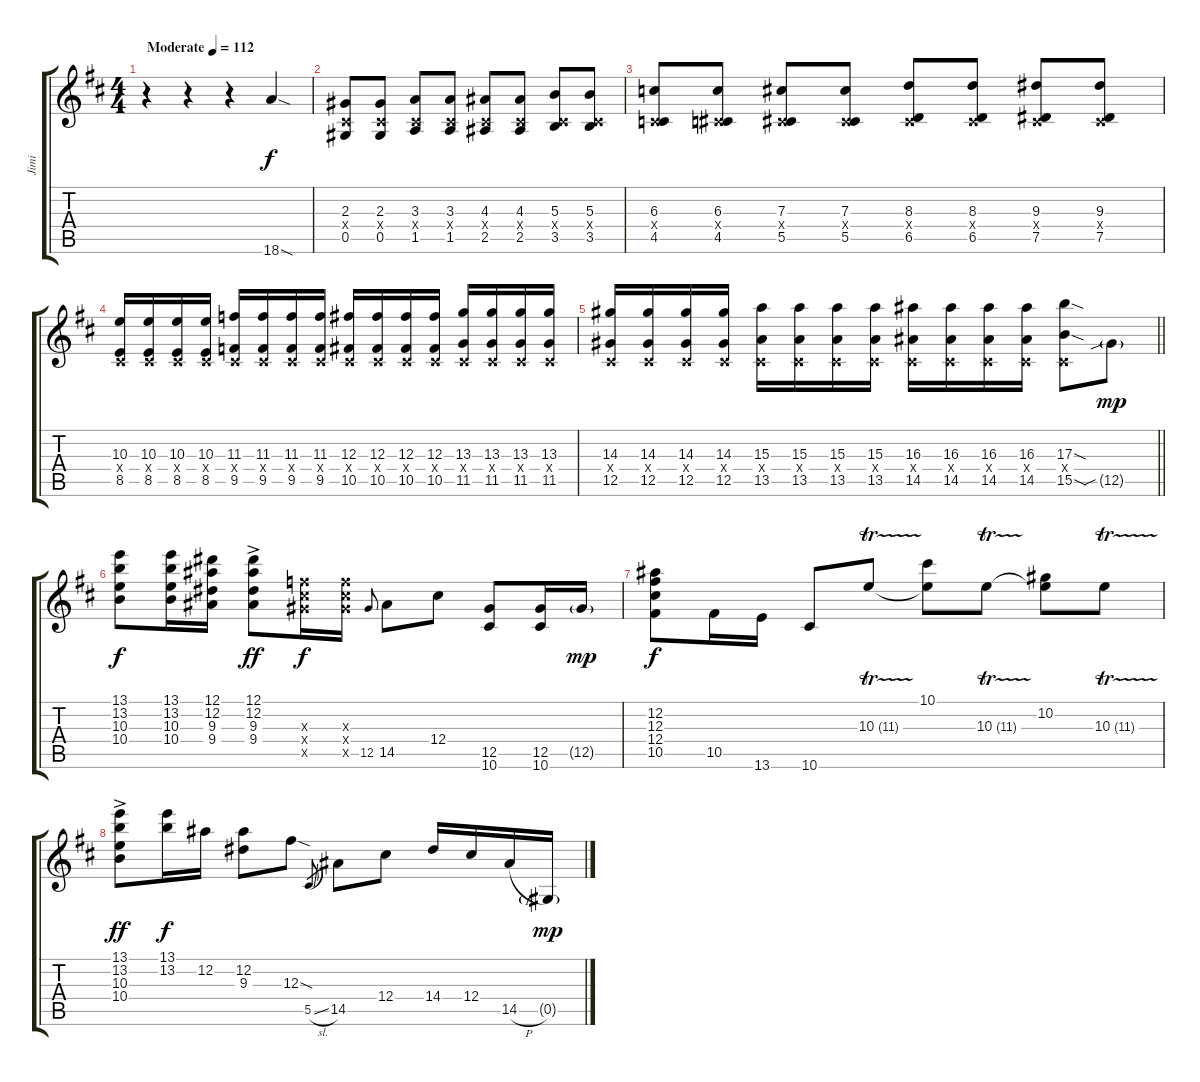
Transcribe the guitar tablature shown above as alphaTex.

\track ("Jimi" "Jimi") {instrument distortionguitar}
\staff {score tabs}
\tuning (Eb4 Bb3 Gb3 Db3 Ab2 Eb2) {hide}
\ts (4 4)
\tempo (112 "Moderate")
\clef g2
\ks d
r.4{dy f instrument distortionguitar} r.4 r.4 18.6{sod}.4 |
(2.3 0.4{x} 0.5).8 (2.3 0.4{x} 0.5).8 (3.3 0.4{x} 1.5).8 (3.3 0.4{x} 1.5).8 (4.3 0.4{x} 2.5).8 (4.3 0.4{x} 2.5).8 (5.3 0.4{x} 3.5).8 (5.3 0.4{x} 3.5).8 |
(6.3 0.4{x} 4.5).8 (6.3 0.4{x} 4.5).8 (7.3 0.4{x} 5.5).8 (7.3 0.4{x} 5.5).8 (8.3 0.4{x} 6.5).8 (8.3 0.4{x} 6.5).8 (9.3 0.4{x} 7.5).8 (9.3 0.4{x} 7.5).8 |
(10.3 0.4{x} 8.5).16 (10.3 0.4{x} 8.5).16 (10.3 0.4{x} 8.5).16 (10.3 0.4{x} 8.5).16 (11.3 0.4{x} 9.5).16 (11.3 0.4{x} 9.5).16 (11.3 0.4{x} 9.5).16 (11.3 0.4{x} 9.5).16 (12.3 0.4{x} 10.5).16 (12.3 0.4{x} 10.5).16 (12.3 0.4{x} 10.5).16 (12.3 0.4{x} 10.5).16 (13.3 0.4{x} 11.5).16 (13.3 0.4{x} 11.5).16 (13.3 0.4{x} 11.5).16 (13.3 0.4{x} 11.5).16 |
\barLineRight lightlight
(14.3 0.4{x} 12.5).16 (14.3 0.4{x} 12.5).16 (14.3 0.4{x} 12.5).16 (14.3 0.4{x} 12.5).16 (15.3 0.4{x} 13.5).16 (15.3 0.4{x} 13.5).16 (15.3 0.4{x} 13.5).16 (15.3 0.4{x} 13.5).16 (16.3 0.4{x} 14.5).16 (16.3 0.4{x} 14.5).16 (16.3 0.4{x} 14.5).16 (16.3 0.4{x} 14.5).16 (17.3{sod} 0.4{x} 15.5{sod}).8 12.5{sib g}.8{dy mp} |
(13.1 13.2 10.3 10.4).8{dy f} (13.1 13.2 10.3 10.4).16 (12.1 12.2 9.3 9.4).16 (12.1{ac} 12.2{ac} 9.3{ac} 9.4{ac}).8{dy ff} (11.3{x} 12.4{x} 12.5{x}).16{dy f} (11.3{x} 12.4{x} 12.5{x}).16 12.5.8{gr onbeat} 14.5.8 12.4.8 (12.5 10.6).8 (12.5 10.6).16 12.5{g}.16{dy mp} |
(12.2 12.3 12.4 10.5).8{dy f} 10.5.16 13.6.16 10.6.8 10.3{tr (11 64)}.8 (10.1 10.3{t}).8 10.3{tr (11 64)}.8 (10.2 10.3{t}).8 10.3{tr (11 64)}.8 |
(13.1{ac} 13.2{ac} 10.3{ac} 10.4{ac}).8{dy ff} (13.1 13.2).16{dy f} 12.2.16 (12.2 9.3).8 12.3{sod}.8 5.5{sl}.8{gr} 14.5.8 12.4.8 14.4.16 12.4.16 14.5{h}.16 0.5{g}.16{dy mp}
